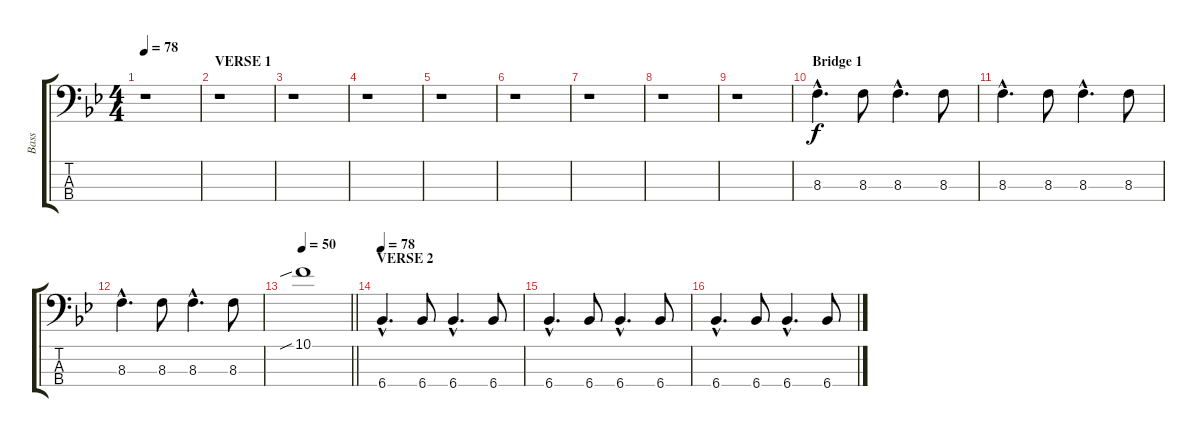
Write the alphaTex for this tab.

\track ("Bass" "Bass") {instrument electricbassfinger}
\staff {score tabs}
\tuning (G2 D2 A1 E1) {hide}
\ts (4 4)
\tempo 78
\clef f4
\ks bb
r.1{dy f instrument electricbassfinger} |
\section ("" "VERSE 1")
r.1 |
r.1 |
r.1 |
r.1 |
r.1 |
r.1 |
r.1 |
r.1 |
\section ("" "Bridge 1")
8.3{hac}.4{d} 8.3.8 8.3{hac}.4{d} 8.3.8 |
8.3{hac}.4{d} 8.3.8 8.3{hac}.4{d} 8.3.8 |
8.3{hac}.4{d} 8.3.8 8.3{hac}.4{d} 8.3.8 |
\tempo 50
\barLineRight lightlight
10.1{sib}.1 |
\section ("" "VERSE 2")
\tempo 78
6.4{hac}.4{d} 6.4.8 6.4{hac}.4{d} 6.4.8 |
6.4{hac}.4{d} 6.4.8 6.4{hac}.4{d} 6.4.8 |
6.4{hac}.4{d} 6.4.8 6.4{hac}.4{d} 6.4.8
